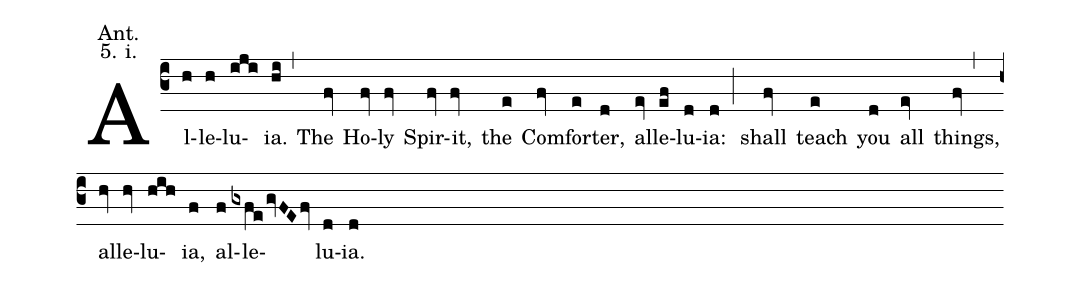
annotation: Ant.;
annotation: 5. i.;
%%
(c3) Al(h)le(h)lu(iji)ia.(hi,) The(fv) Ho(fv)ly(fv) Spir(fv)it,(fv) the(e) Com(fv)fort(e)er,(d) al(ev)le(ef)lu(d)ia:(d;) shall(fv) teach(e) you(d) all(ev) things,(fv,) al(hv)le(hv)lu(hih)ia,(f) al(f)le(gxfegvFEfv)lu(d)ia.(d)
